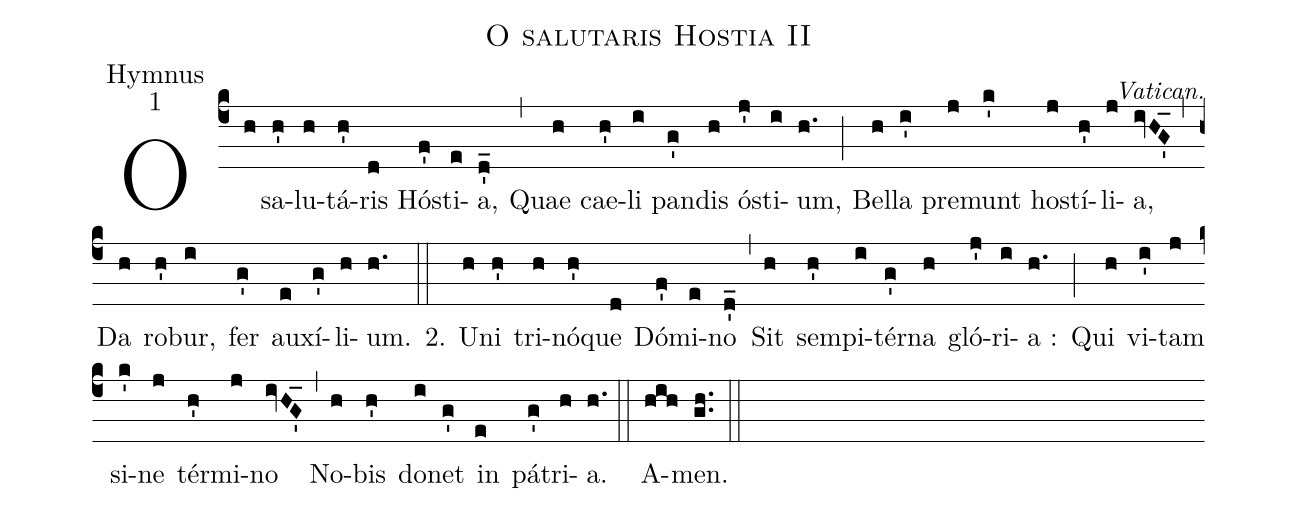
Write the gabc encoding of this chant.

name:O salutaris Hostia II;
office-part:Hymnus;
mode:1;
commentary:Vatican.;
%%
(c4) O(h) sa(h')lu(h)tá(h')ris(d) Hó(f')sti(e)a,(d'_) (,)
Quae(h) cae(h')li(i) pan(g')dis(h) ó(j')sti(i)um,(h.) (;)
Bel(h)la(i') pre(j)munt(k') ho(j)stí(h')li(j)a,(ivHG'_) (,)
Da(h) ro(h')bur,(i) fer(g') au(e)xí(g')li(h)um.(h.) (::)
2. U(h)ni(h') tri(h)nó(h')que(d) Dó(f')mi(e)no(d'_) (,)
Sit(h) sem(h')pi(i)tér(g')na(h) gló(j')ri(i)a :(h.) (;)
Qui(h) vi(i')tam(j) si(k')ne(j) tér(h')mi(j)no(ivHG'_) (,)
No(h)bis(h') do(i)net(g') in(e) pá(g')tri(h)a.(h.) (::)
A(hih)men.(gh..) (::)
